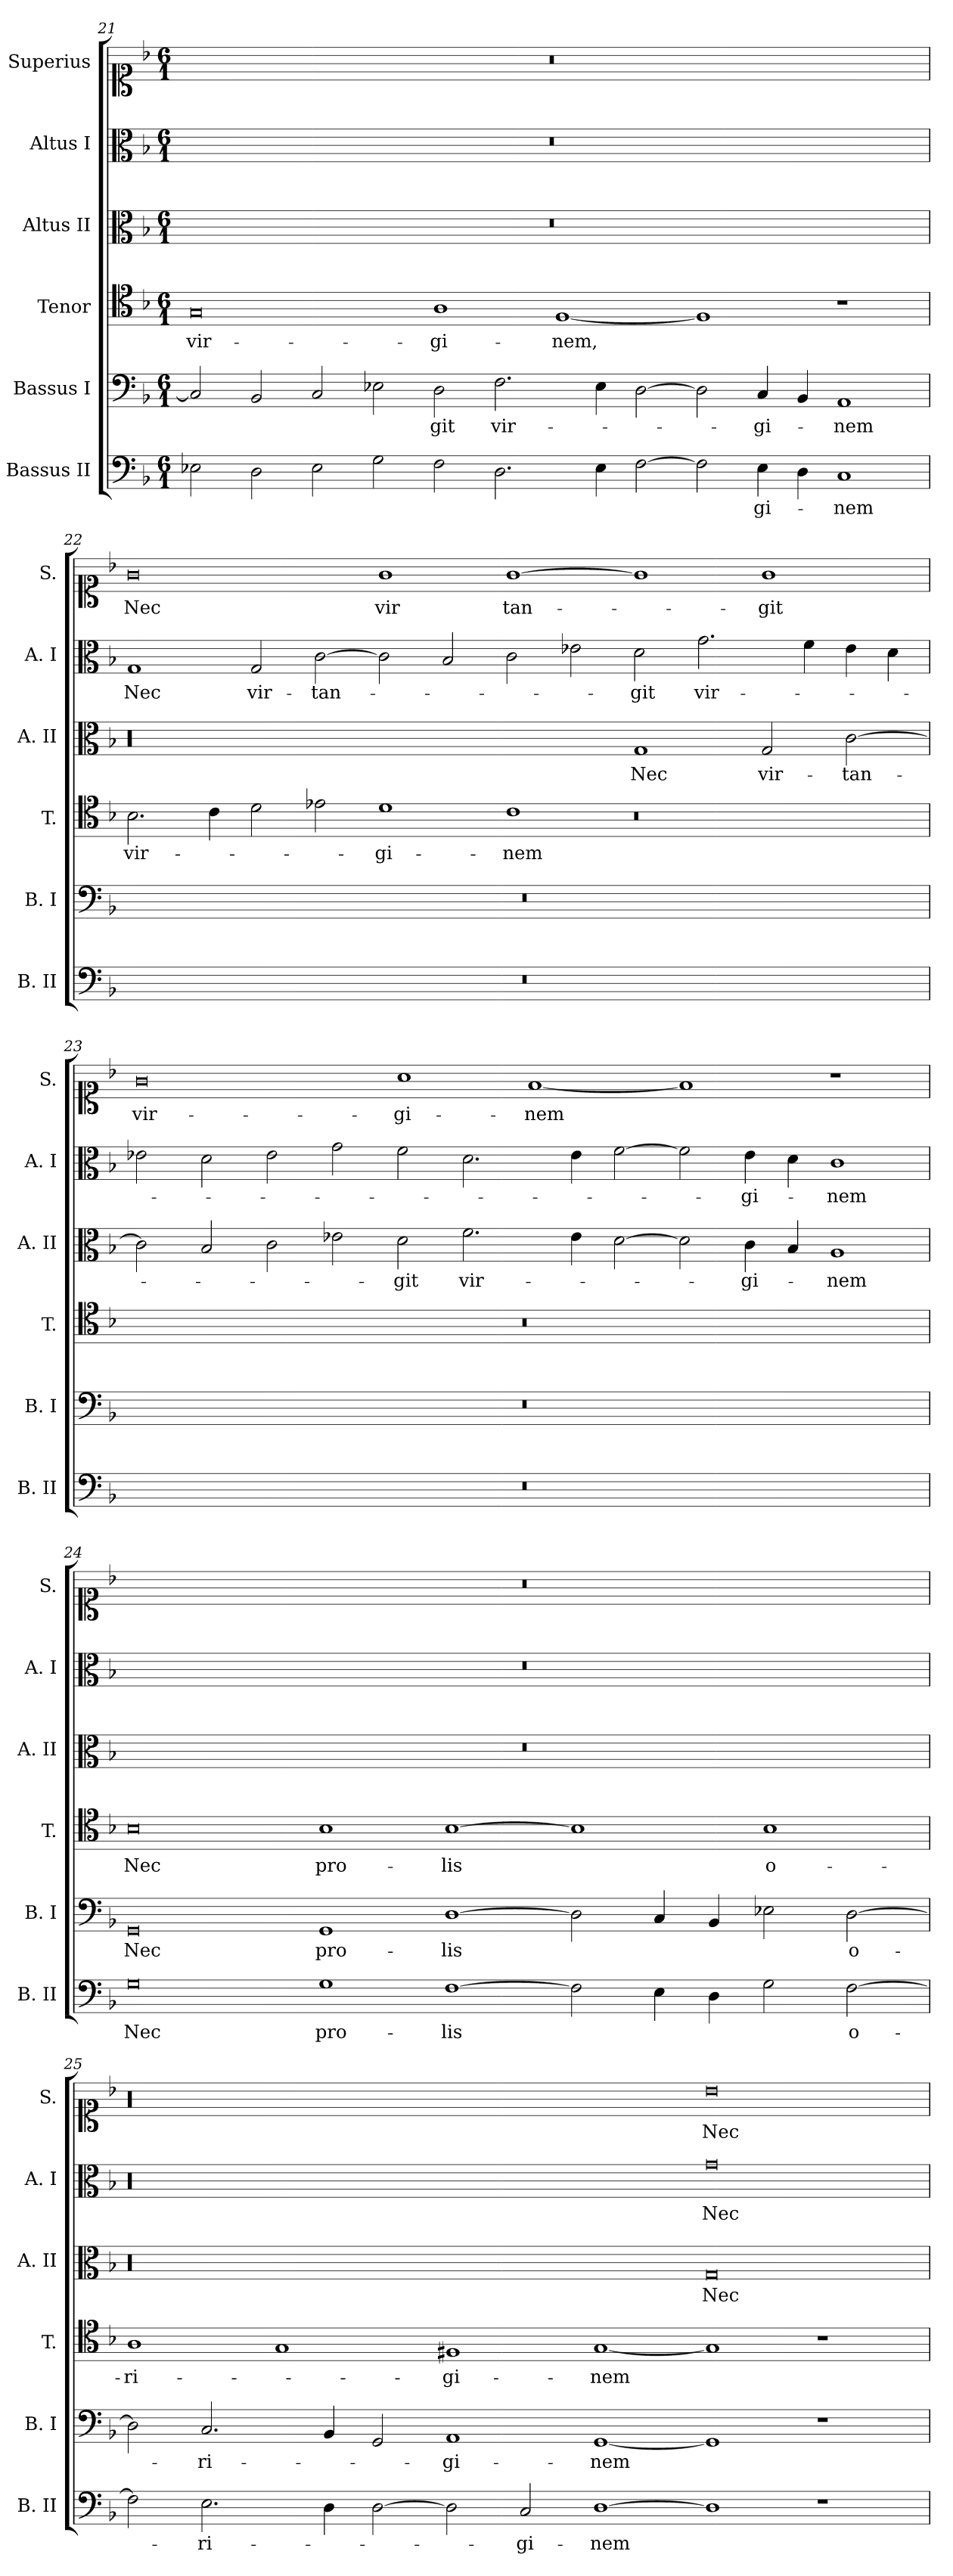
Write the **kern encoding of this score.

**kern	**text	**kern	**text	**kern	**text	**kern	**text	**kern	**text	**kern	**text
*part6	*part6	*part5	*part5	*part4	*part4	*part3	*part3	*part2	*part2	*part1	*part1
*staff6	*staff6	*staff5	*staff5	*staff4	*staff4	*staff3	*staff3	*staff2	*staff2	*staff1	*staff1
*I"Bassus II	*	*I"Bassus I	*	*I"Tenor	*	*I"Altus II	*	*I"Altus I	*	*I"Superius	*
*I'B. II	*	*I'B.  I	*	*I'T.	*	*I'A. II	*	*I'A. I	*	*I'S.	*
!!LO:PB:g=z
*clefF4	*	*clefF4	*	*clefC4	*	*clefC3	*	*clefC3	*	*clefC1	*
*k[b-]	*	*k[b-]	*	*k[b-]	*	*k[b-]	*	*k[b-]	*	*k[b-]	*
*F:	*	*F:	*	*F:	*	*F:	*	*F:	*	*F:	*
*M6/1	*	*M6/1	*	*M6/1	*	*M6/1	*	*M6/1	*	*M6/1	*
=21	=21	=21	=21	=21	=21	=21	=21	=21	=21	=21	=21
2E-i\	.	2C/]	.	0G	vir-	00.r	.	00.r	.	00.r	.
2D\	.	2BB-/	.	.	.	.	.	.	.	.	.
2E-i\	.	2C/	.	.	.	.	.	.	.	.	.
2G\	.	2E-i\	.	.	.	.	.	.	.	.	.
2F\	.	2D\	-git	1A	-gi-	.	.	.	.	.	.
2.D\	.	2.F\	vir-	.	.	.	.	.	.	.	.
.	.	.	.	[1F	-nem,	.	.	.	.	.	.
4E-i\	.	4E-i\	.	.	.	.	.	.	.	.	.
[2F\	.	[2D\	.	.	.	.	.	.	.	.	.
2F\]	.	2D\]	.	1F]	.	.	.	.	.	.	.
4E-i\	-gi-	4C/	-gi-	.	.	.	.	.	.	.	.
4D\	.	4BB-/	.	.	.	.	.	.	.	.	.
1C	-nem	1AA	-nem	1r	.	.	.	.	.	.	.
!!LO:LB:g=z
=22	=22	=22	=22	=22	=22	=22	=22	=22	=22	=22	=22
00.r	.	00.r	.	2.B-\	vir-	00r	.	1G	Nec	0g	Nec
.	.	.	.	4c\	.	.	.	.	.	.	.
.	.	.	.	2d\	.	.	.	2G/	vir-	.	.
.	.	.	.	2e-i\	.	.	.	[2c\	-tan-	.	.
.	.	.	.	1d	-gi-	.	.	2c\]	.	1g	vir
.	.	.	.	.	.	.	.	2B-/	.	.	.
.	.	.	.	1c	-nem	.	.	2c\	.	[1g	tan-
.	.	.	.	.	.	.	.	2e-i\	.	.	.
.	.	.	.	0r	.	1G	Nec	2d\	-git	1g]	.
.	.	.	.	.	.	.	.	2.g\	vir-	.	.
.	.	.	.	.	.	2G/	vir-	.	.	1g	-git
.	.	.	.	.	.	.	.	4f\	.	.	.
.	.	.	.	.	.	[2c\	-tan-	4e-i\	.	.	.
.	.	.	.	.	.	.	.	4d\	.	.	.
!!LO:LB:g=z
=23	=23	=23	=23	=23	=23	=23	=23	=23	=23	=23	=23
00.r	.	00.r	.	00.r	.	2c\]	.	2e-i\	.	0g	vir-
.	.	.	.	.	.	2B-/	.	2d\	.	.	.
.	.	.	.	.	.	2c\	.	2e-i\	.	.	.
.	.	.	.	.	.	2e-i\	.	2g\	.	.	.
.	.	.	.	.	.	2d\	-git	2f\	.	1a	-gi-
.	.	.	.	.	.	2.f\	vir-	2.d\	.	.	.
.	.	.	.	.	.	.	.	.	.	[1f	-nem
.	.	.	.	.	.	4e-i\	.	4e-i\	.	.	.
.	.	.	.	.	.	[2d\	.	[2f\	.	.	.
.	.	.	.	.	.	2d\]	.	2f\]	.	1f]	.
.	.	.	.	.	.	4c\	-gi-	4e-i\	-gi-	.	.
.	.	.	.	.	.	4B-/	.	4d\	.	.	.
.	.	.	.	.	.	1A	-nem	1c	-nem	1r	.
=24	=24	=24	=24	=24	=24	=24	=24	=24	=24	=24	=24
0G	Nec	0GG	Nec	0B-	Nec	00.r	.	00.r	.	00.r	.
1G	pro-	1GG	pro-	1B-	pro-	.	.	.	.	.	.
[1F	-lis	[1D	-lis	[1B-	-lis	.	.	.	.	.	.
2F\]	.	2D\]	.	1B-]	.	.	.	.	.	.	.
4E\	.	4C/	.	.	.	.	.	.	.	.	.
4D\	.	4BB-/	.	.	.	.	.	.	.	.	.
2G\	.	2E-X\	.	1B-	o-	.	.	.	.	.	.
[2F\	o-	[2D\	o-	.	.	.	.	.	.	.	.
!!LO:PB:g=z
=25	=25	=25	=25	=25	=25	=25	=25	=25	=25	=25	=25
2F\]	.	2D\]	.	1A	-ri-	00r	.	00r	.	00r	.
2.E\	-ri-	2.C/	-ri-	.	.	.	.	.	.	.	.
.	.	.	.	1G	.	.	.	.	.	.	.
4D\	.	4BB-/	.	.	.	.	.	.	.	.	.
[2D\	.	2GG/	.	.	.	.	.	.	.	.	.
2D\]	.	1AA	-gi-	1F#i	-gi-	.	.	.	.	.	.
2C/	-gi-	.	.	.	.	.	.	.	.	.	.
[1D	-nem	[1GG	-nem	[1G	-nem	.	.	.	.	.	.
1D]	.	1GG]	.	1G]	.	0G	Nec	0g	Nec	0b-	Nec
1r	.	1r	.	1r	.	.	.	.	.	.	.
=	=	=	=	=	=	=	=	=	=	=	=
*-	*-	*-	*-	*-	*-	*-	*-	*-	*-	*-	*-
